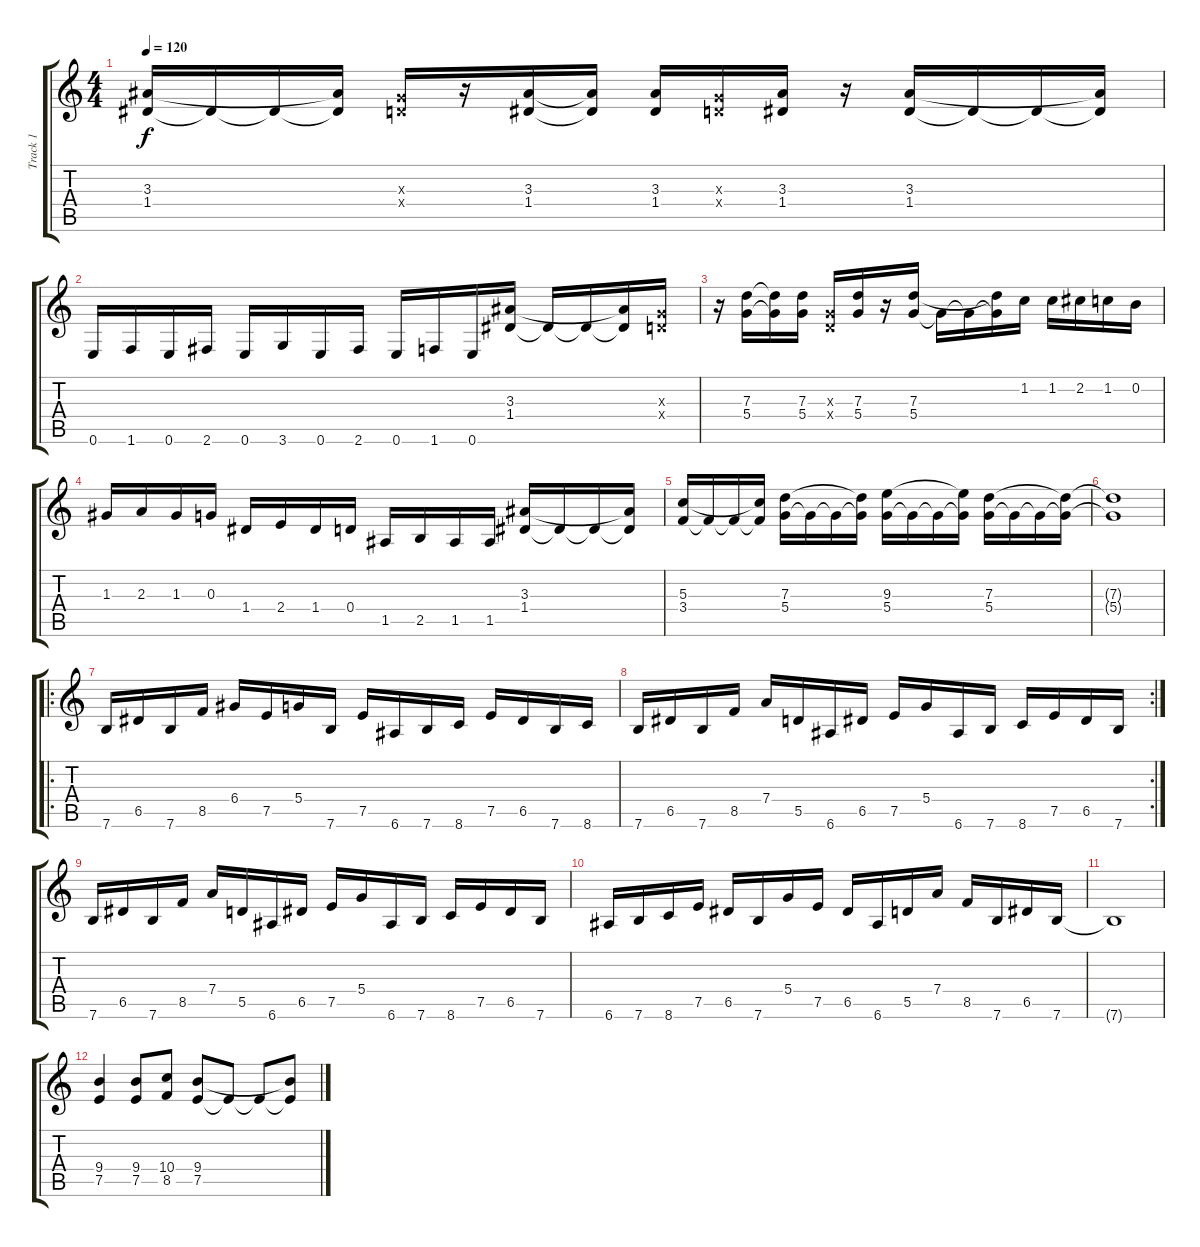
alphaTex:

\track ("Track 1" "Track 1") {instrument distortionguitar}
\staff {score tabs}
\tuning (E4 B3 G3 D3 A2 E2) {hide}
\ts (4 4)
\tempo 120
\clef g2
\ks c
(3.3 1.4).16{dy f} 1.4{t}.16 1.4{t}.16 (3.3{t} 1.4{t}).16 (0.3{x} 0.4{x}).16 r.16 (3.3 1.4).16 (3.3{t} 1.4{t}).16 (3.3 1.4).16 (0.3{x} 0.4{x}).16 (3.3 1.4).16 r.16 (3.3 1.4).16 1.4{t}.16 1.4{t}.16 (3.3{t} 1.4{t}).16 |
0.6.16 1.6.16 0.6.16 2.6.16 0.6.16 3.6.16 0.6.16 2.6.16 0.6.16 1.6.16 0.6.16 (3.3 1.4).16 1.4{t}.16 1.4{t}.16 (3.3{t} 1.4{t}).16 (0.3{x} 0.4{x}).16 |
r.16 (7.3 5.4).16 (7.3{t} 5.4{t}).16 (7.3 5.4).16 (0.3{x} 0.4{x}).16 (7.3 5.4).16 r.16 (7.3 5.4).16 5.4{t}.16 5.4{t}.16 (7.3{t} 5.4{t}).16 1.2.16 1.2.16 2.2.16 1.2.16 0.2.16 |
1.3.16 2.3.16 1.3.16 0.3.16 1.4.16 2.4.16 1.4.16 0.4.16 1.5.16 2.5.16 1.5.16 1.5.16 (3.3 1.4).16 1.4{t}.16 1.4{t}.16 (3.3{t} 1.4{t}).16 |
(5.3 3.4).16 3.4{t}.16 3.4{t}.16 (5.3{t} 3.4{t}).16 (7.3 5.4).16 5.4{t}.16 5.4{t}.16 (7.3{t} 5.4{t}).16 (9.3 5.4).16 5.4{t}.16 5.4{t}.16 (9.3{t} 5.4{t}).16 (7.3 5.4).16 5.4{t}.16 5.4{t}.16 (7.3{t} 5.4{t}).16 |
(7.3{t} 5.4{t}).1 |
\ro
7.6.16 6.5.16 7.6.16 8.5.16 6.4.16 7.5.16 5.4.16 7.6.16 7.5.16 6.6.16 7.6.16 8.6.16 7.5.16 6.5.16 7.6.16 8.6.16 |
\rc 2
7.6.16 6.5.16 7.6.16 8.5.16 7.4.16 5.5.16 6.6.16 6.5.16 7.5.16 5.4.16 6.6.16 7.6.16 8.6.16 7.5.16 6.5.16 7.6.16 |
7.6.16 6.5.16 7.6.16 8.5.16 7.4.16 5.5.16 6.6.16 6.5.16 7.5.16 5.4.16 6.6.16 7.6.16 8.6.16 7.5.16 6.5.16 7.6.16 |
6.6.16 7.6.16 8.6.16 7.5.16 6.5.16 7.6.16 5.4.16 7.5.16 6.5.16 6.6.16 5.5.16 7.4.16 8.5.16 7.6.16 6.5.16 7.6.16 |
7.6{t}.1 |
(9.4 7.5).4 (9.4 7.5).8 (10.4 8.5).8 (9.4 7.5).8 7.5{t}.8 7.5{t}.8 (9.4{t} 7.5{t}).8
